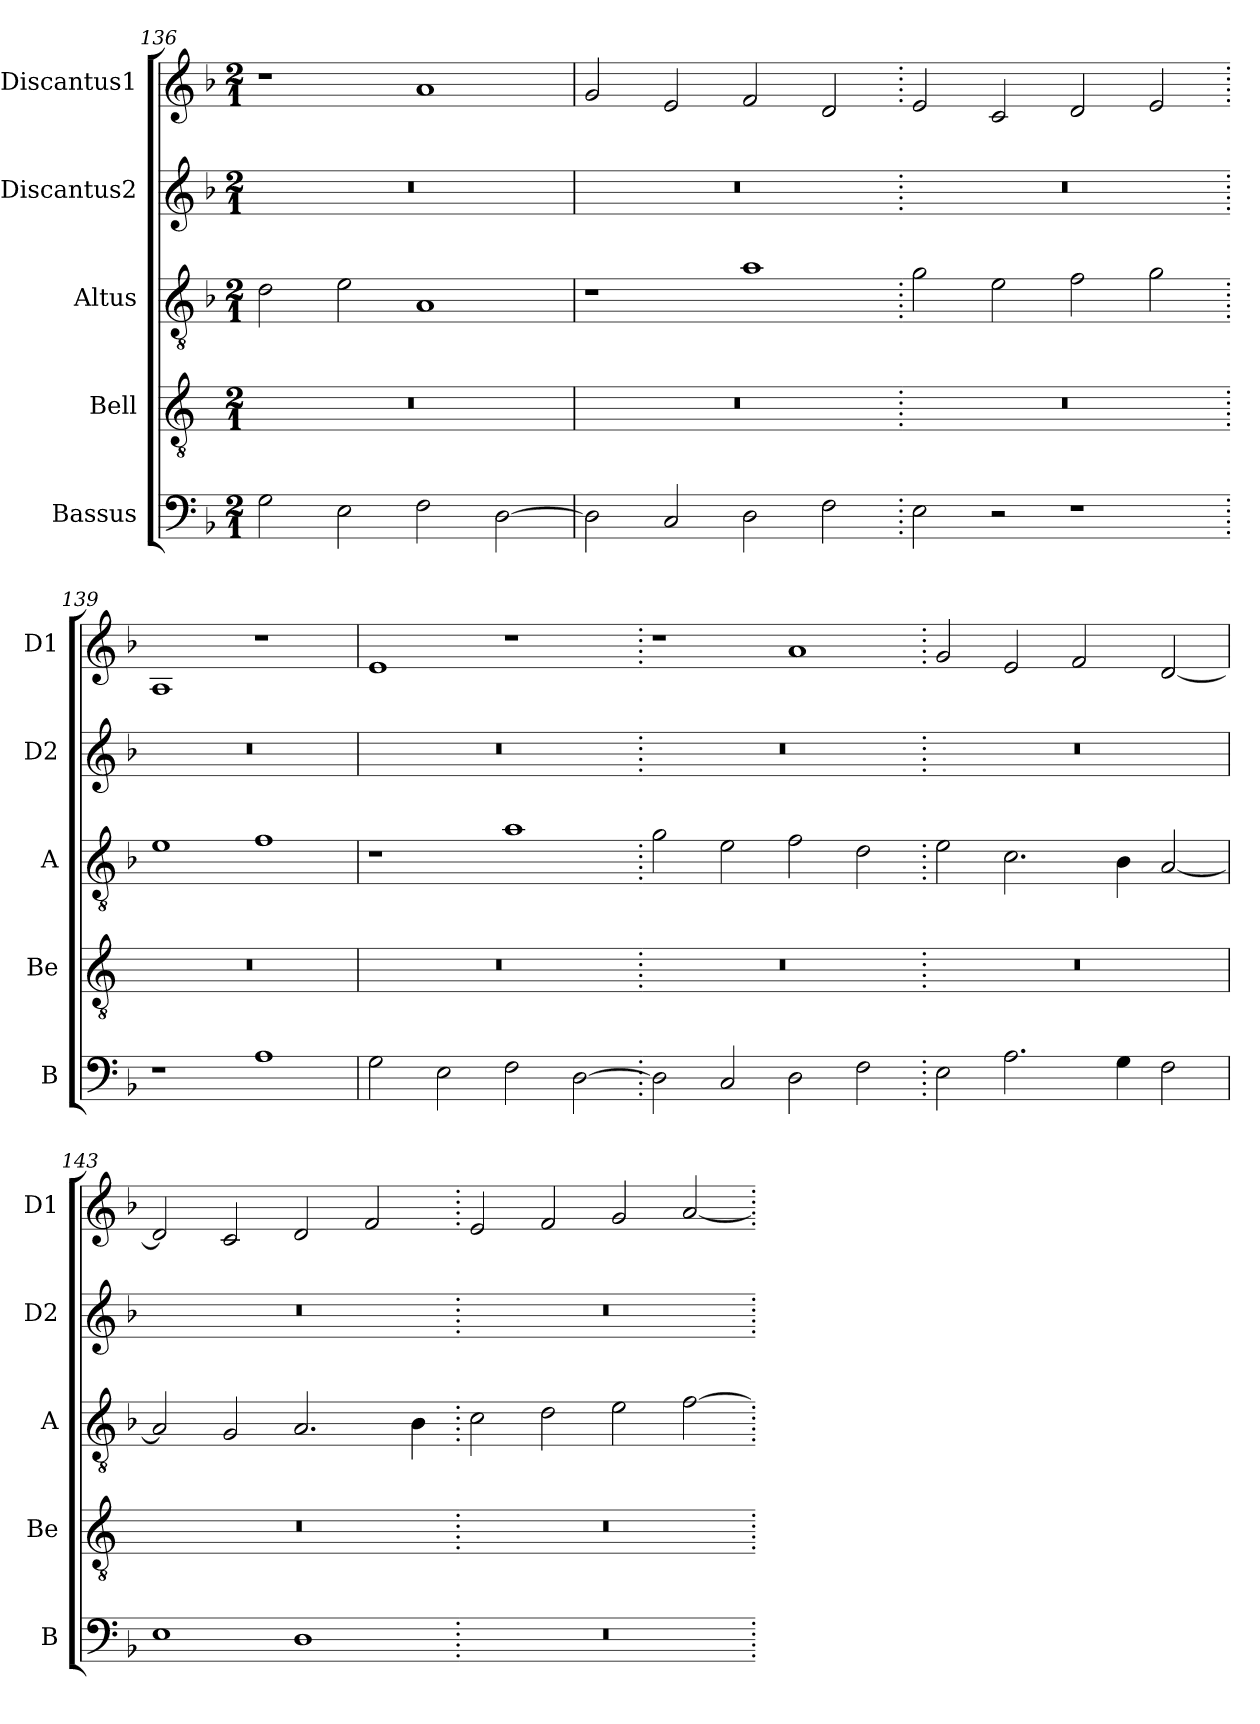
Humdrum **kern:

**kern	**kern	**kern	**kern	**kern
*part5	*part4	*part3	*part2	*part1
*staff5	*staff4	*staff3	*staff2	*staff1
*I"Bassus	*I"Bell	*I"Altus	*I"Discantus2	*I"Discantus1
*I'B	*I'Be	*I'A	*I'D2	*I'D1
*clefF4	*clefGv2	*clefGv2	*clefG2	*clefG2
*k[b-]	*k[]	*k[b-]	*k[b-]	*k[b-]
*M2/1	*M2/1	*M2/1	*M2/1	*M2/1
=136	=136	=136	=136	=136
2G\	0r	2d\	0r	1r
2E\	.	2e\	.	.
2F\	.	1A	.	1a
[2D\	.	.	.	.
=137	=137	=137	=137	=137
2D\]	0r	1r	0r	2g/
2C/	.	.	.	2e/
2D\	.	1a	.	2f/
2F\	.	.	.	2d/
=138.	=138.	=138.	=138.	=138.
2E\	0r	2g\	0r	2e/
2r	.	2e\	.	2c/
1r	.	2f\	.	2d/
.	.	2g\	.	2e/
=139.	=139.	=139.	=139.	=139.
1r	0r	1e	0r	1A
1A	.	1f	.	1r
=140	=140	=140	=140	=140
2G\	0r	1r	0r	1e
2E\	.	.	.	.
2F\	.	1a	.	1r
[2D\	.	.	.	.
=141.	=141.	=141.	=141.	=141.
2D\]	0r	2g\	0r	1r
2C/	.	2e\	.	.
2D\	.	2f\	.	1a
2F\	.	2d\	.	.
=142.	=142.	=142.	=142.	=142.
2E\	0r	2e\	0r	2g/
2.A\	.	2.c\	.	2e/
.	.	.	.	2f/
4G\	.	4B-\	.	.
2F\	.	[2A/	.	[2d/
=143	=143	=143	=143	=143
1E	0r	2A/]	0r	2d/]
.	.	2G/	.	2c/
1D	.	2.A/	.	2d/
.	.	.	.	2f/
.	.	4B-\	.	.
=144.	=144.	=144.	=144.	=144.
0r	0r	2c\	0r	2e/
.	.	2d\	.	2f/
.	.	2e\	.	2g/
.	.	[2f\	.	[2a/
=.	=.	=.	=.	=.
*-	*-	*-	*-	*-
